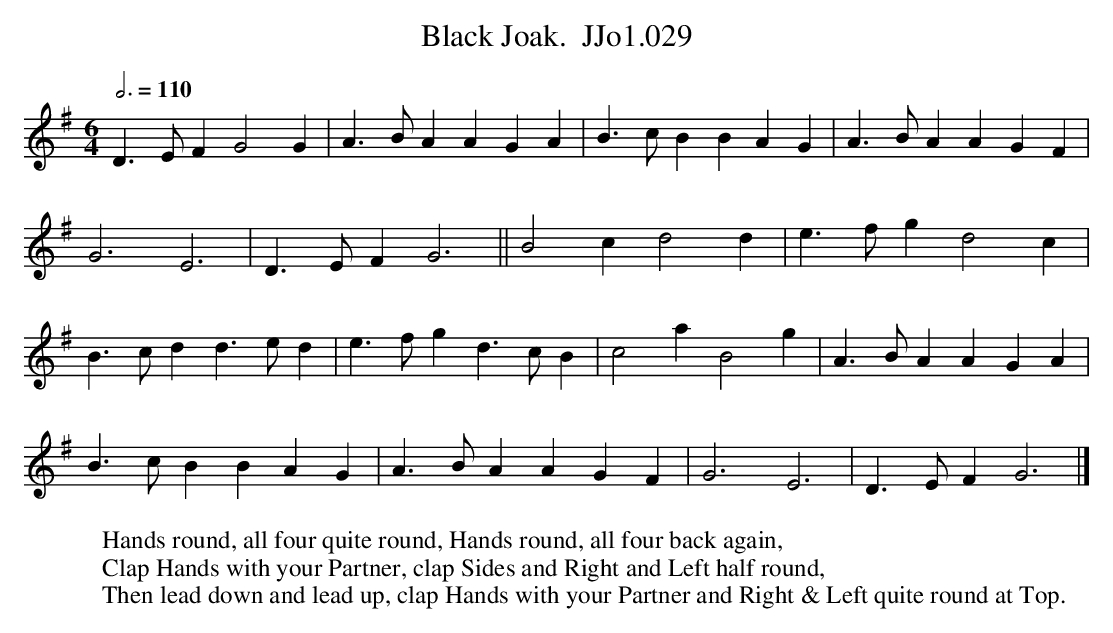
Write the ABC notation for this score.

X:1
T:Black Joak.  JJo1.029
M:6/4
Q:3/4=110
L:1/4
K:G
D>EF G2G | A>BA AGA | B>cB BAG | A>BA AGF |
G3 E3 | D>EF G3 || B2c d2d | e>fg d2c |
B>cd d>ed | e>fg d>cB | c2a B2g | A>BA AGA |
B>cB BAG | A>BA AGF | G3 E3 | D>EF G3 |]
W:Hands round, all four quite round, Hands round, all four back again,
W:Clap Hands with your Partner, clap Sides and Right and Left half round,
W:Then lead down and lead up, clap Hands with your Partner and Right & Left quite round at Top.
